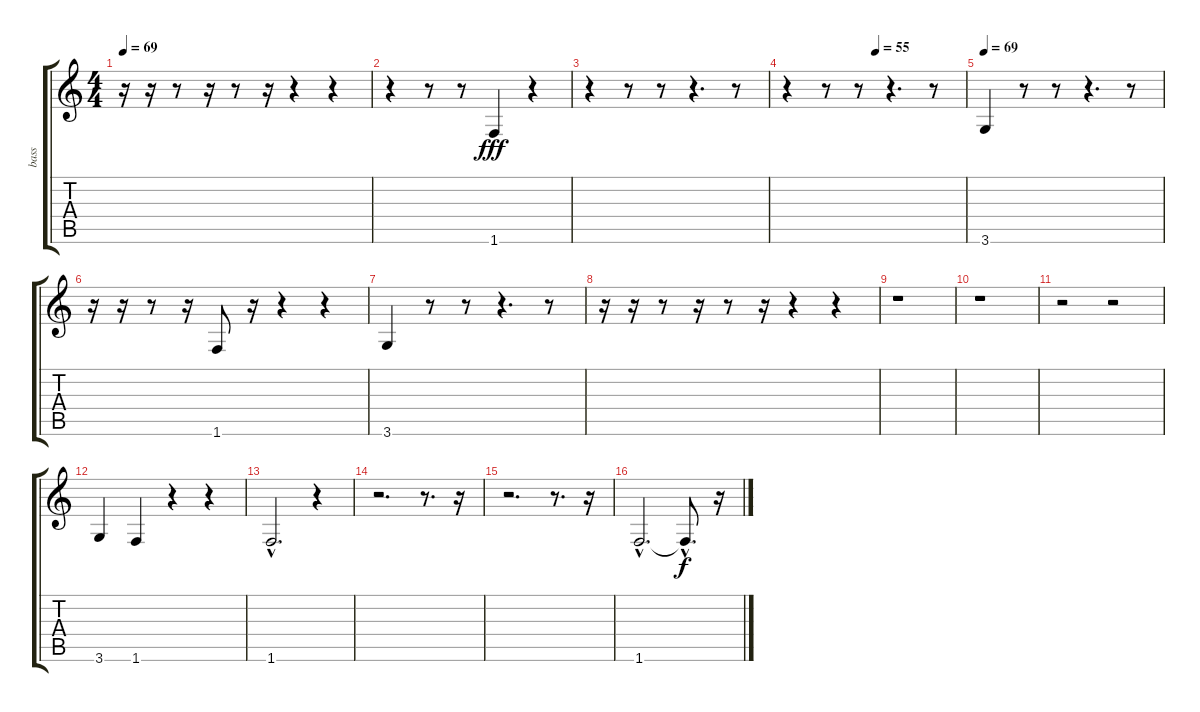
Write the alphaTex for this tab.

\track ("bass" "bass") {instrument electricbassfinger}
\staff {score tabs}
\tuning (E4 B3 G3 D3 A2 E2) {hide}
\ts (4 4)
\tempo 69
\clef g2
\ks c
r.16{dy fff} r.16 r.8 r.16 r.8 r.16 r.4 r.4 |
r.4 r.8 r.8 1.6.4 r.4 |
r.4 r.8 r.8 r.4{d} r.8 |
\tempo (55 0.5)
r.4 r.8 r.8 r.4{d} r.8 |
\tempo 69
3.6.4 r.8 r.8 r.4{d} r.8 |
r.16 r.16 r.8 r.16 1.6.8 r.16 r.4 r.4 |
3.6.4 r.8 r.8 r.4{d} r.8 |
r.16 r.16 r.8 r.16 r.8 r.16 r.4 r.4 |
r.1 |
r.1 |
r.2 r.2 |
3.6.4 1.6.4 r.4 r.4 |
1.6{hac}.2{d} r.4 |
r.2{d} r.8{d} r.16 |
r.2{d} r.8{d} r.16 |
1.6{hac}.2{d} 1.6{hac t}.8{d dy f} r.16
